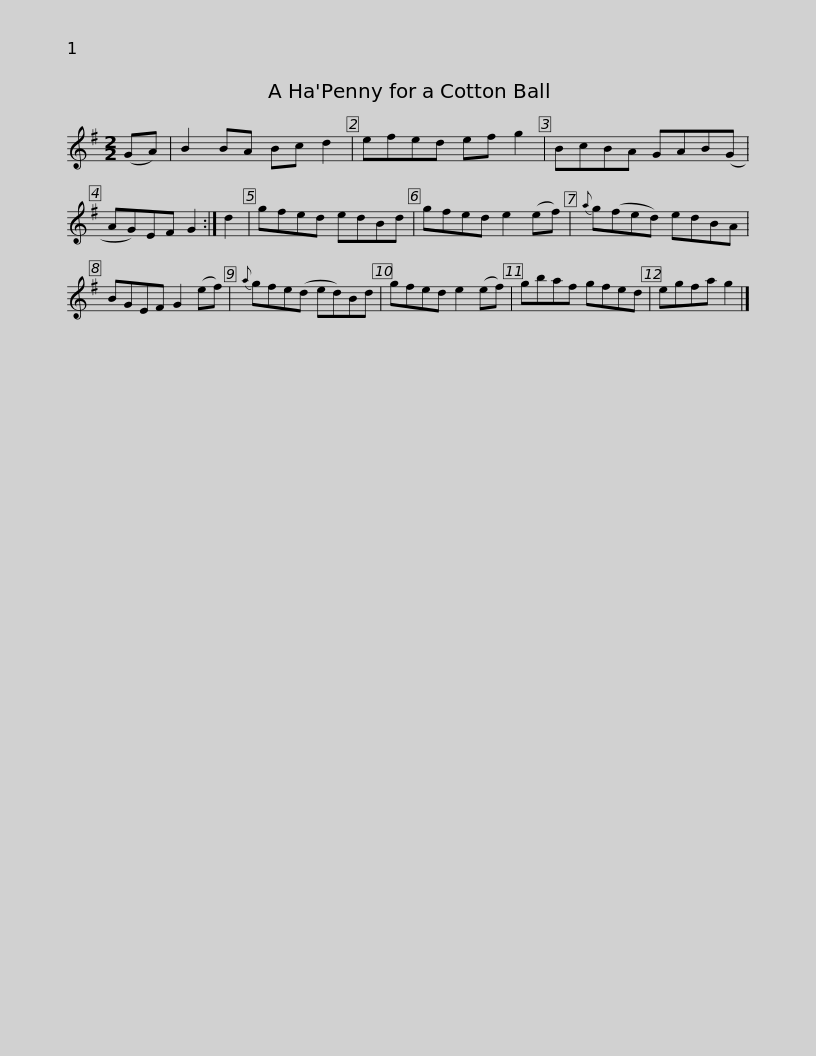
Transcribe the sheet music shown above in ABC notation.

X:1
L:1/8
M:2/2
I:linebreak $
K:G
V:1 treble
V:1
 (GA) | B2 BA Bc d2 | efed ef g2 | BcBA GAB(G | AG)EF G2 :| %5
 d2 | gfed edBd |$ gfed e2 (ef) |{a} g(fed) edBA | BGEF G2 (ef) | %10
{a} gfe(d ed)Bd | gfed e2 (ef) |$ gbaf gfed | egfa g2 |] %14
